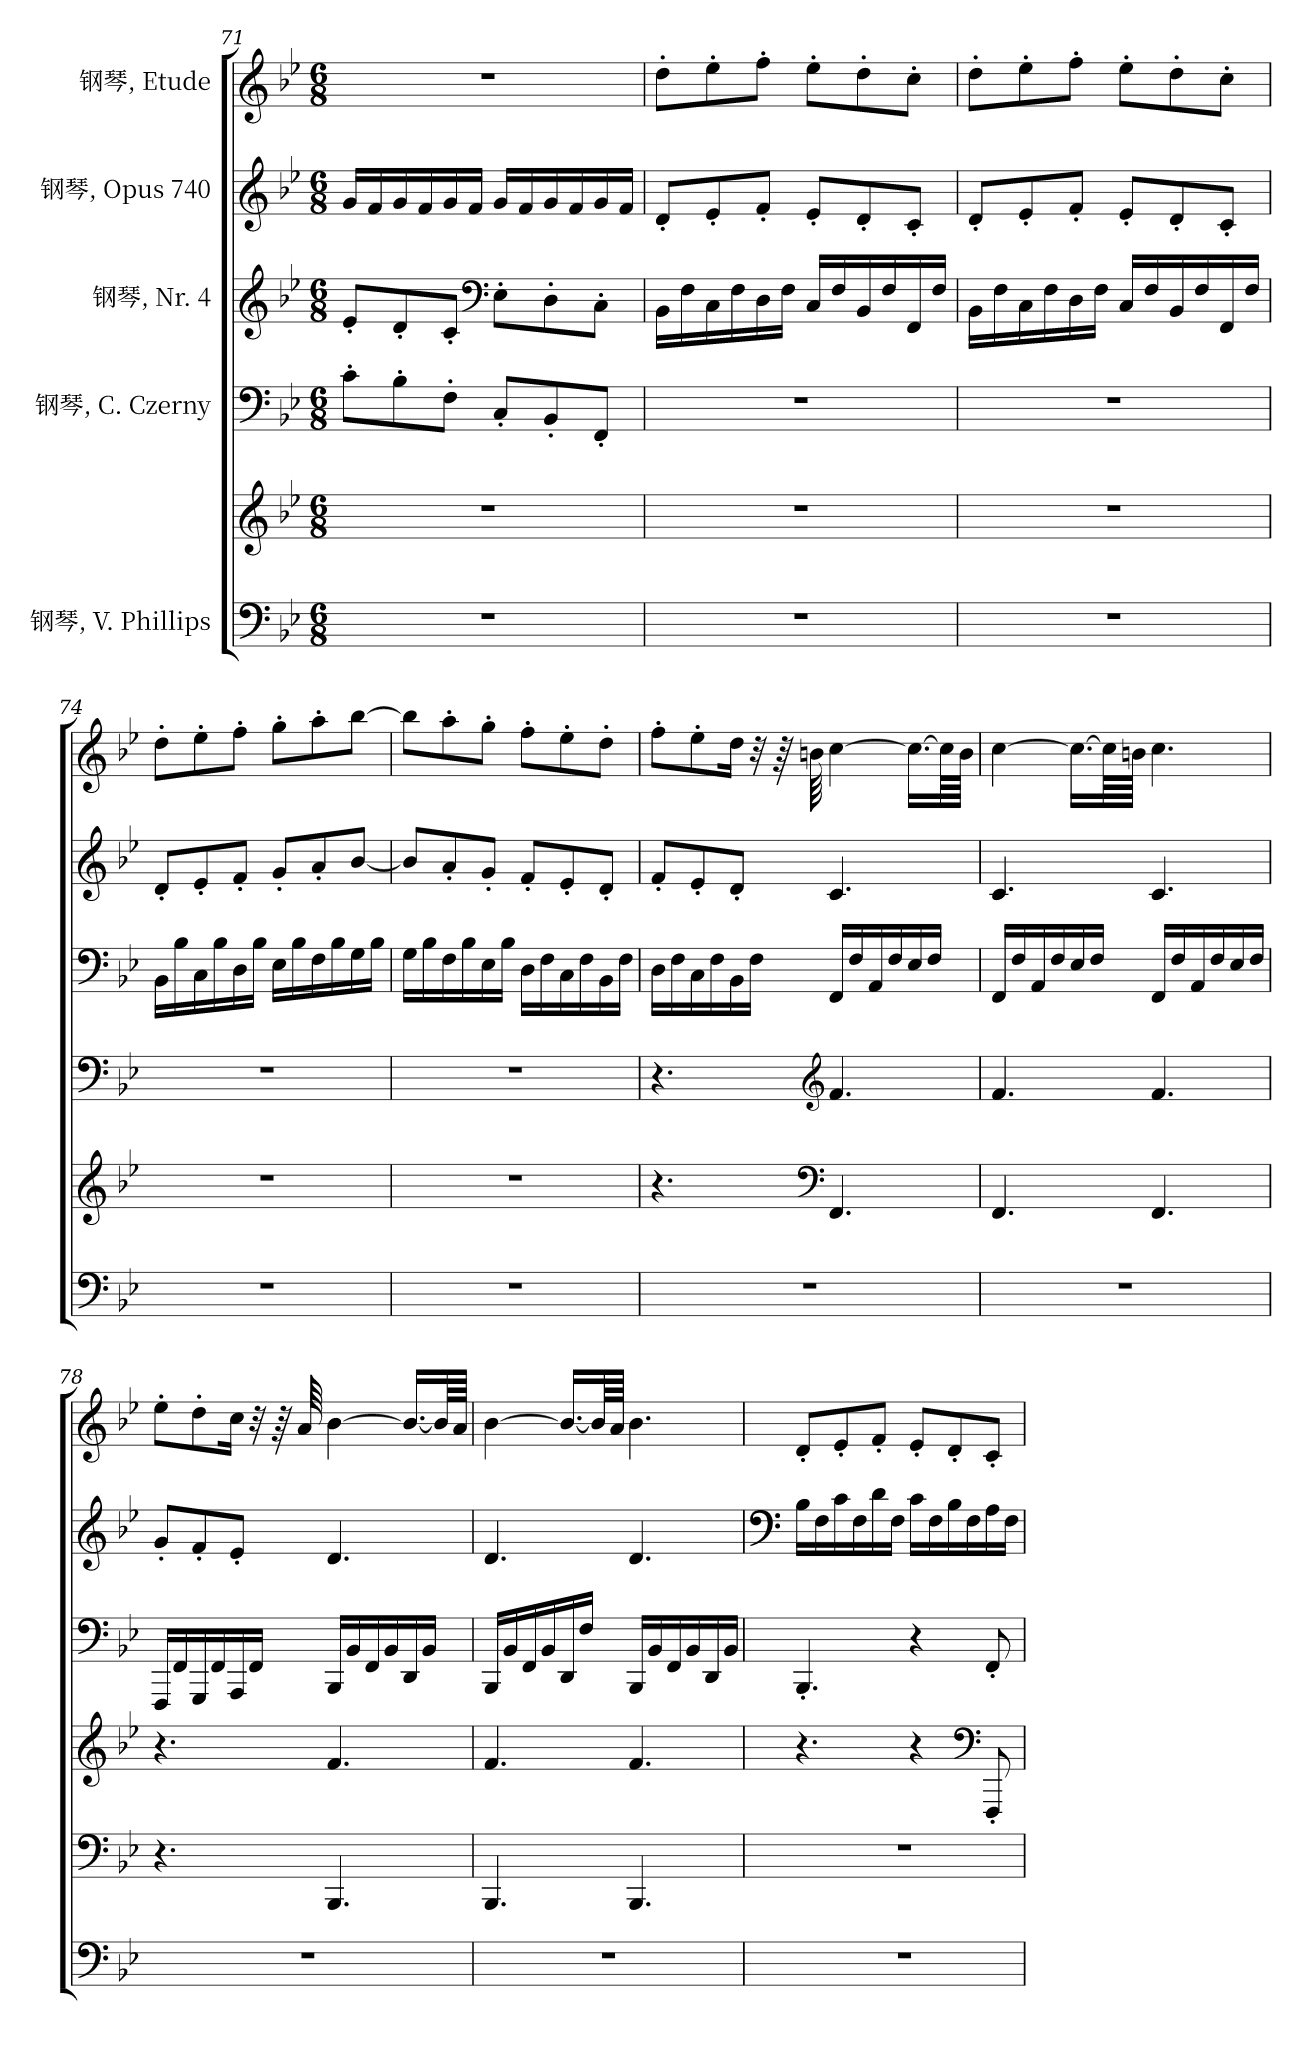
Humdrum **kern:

**kern	**kern	**kern	**kern	**kern	**kern
*part5	*part5	*part4	*part3	*part2	*part1
*staff6	*staff5	*staff4	*staff3	*staff2	*staff1
*I"钢琴, V. Phillips	*	*I"钢琴, C. Czerny	*I"钢琴, Nr. 4	*I"钢琴, Opus 740	*I"钢琴, Etude
*clefF4	*clefG2	*clefF4	*clefG2	*clefG2	*clefG2
*k[b-e-]	*k[b-e-]	*k[b-e-]	*k[b-e-]	*k[b-e-]	*k[b-e-]
*M6/8	*M6/8	*M6/8	*M6/8	*M6/8	*M6/8
=71	=71	=71	=71	=71	=71
2.r	2.r	8c'\L	8e-'/L	16g/LL	2.r
.	.	.	.	16f/	.
.	.	8B-'\	8d'/	16g/	.
.	.	.	.	16f/	.
.	.	8F'\J	8c'/J	16g/	.
.	.	.	.	16f/JJ	.
*	*	*	*clefF4	*	*
.	.	8C'/L	8E-'\L	16g/LL	.
.	.	.	.	16f/	.
.	.	8BB-'/	8D'\	16g/	.
.	.	.	.	16f/	.
.	.	8FF'/J	8C'\J	16g/	.
.	.	.	.	16f/JJ	.
=72	=72	=72	=72	=72	=72
2.r	2.r	2.r	16BB-\LL	8d'/L	8dd'\L
.	.	.	16F\	.	.
.	.	.	16C\	8e-'/	8ee-'\
.	.	.	16F\	.	.
.	.	.	16D\	8f'/J	8ff'\J
.	.	.	16F\JJ	.	.
.	.	.	16C/LL	8e-'/L	8ee-'\L
.	.	.	16F/	.	.
.	.	.	16BB-/	8d'/	8dd'\
.	.	.	16F/	.	.
.	.	.	16FF/	8c'/J	8cc'\J
.	.	.	16F/JJ	.	.
!!LO:LB:g=z
=73	=73	=73	=73	=73	=73
2.r	2.r	2.r	16BB-\LL	8d'/L	8dd'\L
.	.	.	16F\	.	.
.	.	.	16C\	8e-'/	8ee-'\
.	.	.	16F\	.	.
.	.	.	16D\	8f'/J	8ff'\J
.	.	.	16F\JJ	.	.
.	.	.	16C/LL	8e-'/L	8ee-'\L
.	.	.	16F/	.	.
.	.	.	16BB-/	8d'/	8dd'\
.	.	.	16F/	.	.
.	.	.	16FF/	8c'/J	8cc'\J
.	.	.	16F/JJ	.	.
=74	=74	=74	=74	=74	=74
2.r	2.r	2.r	16BB-\LL	8d'/L	8dd'\L
.	.	.	16B-\	.	.
.	.	.	16C\	8e-'/	8ee-'\
.	.	.	16B-\	.	.
.	.	.	16D\	8f'/J	8ff'\J
.	.	.	16B-\JJ	.	.
.	.	.	16E-\LL	8g'/L	8gg'\L
.	.	.	16B-\	.	.
.	.	.	16F\	8a'/	8aa'\
.	.	.	16B-\	.	.
.	.	.	16G\	[8b-/J	[8bb-\J
.	.	.	16B-\JJ	.	.
=75	=75	=75	=75	=75	=75
2.r	2.r	2.r	16G\LL	8b-/L]	8bb-\L]
.	.	.	16B-\	.	.
.	.	.	16F\	8a'/	8aa'\
.	.	.	16B-\	.	.
.	.	.	16E-\	8g'/J	8gg'\J
.	.	.	16B-\JJ	.	.
.	.	.	16D\LL	8f'/L	8ff'\L
.	.	.	16F\	.	.
.	.	.	16C\	8e-'/	8ee-'\
.	.	.	16F\	.	.
.	.	.	16BB-\	8d'/J	8dd'\J
.	.	.	16F\JJ	.	.
!!LO:PB:g=z
=76	=76	=76	=76	=76	=76
2.r	4.r	4.r	16D\LL	8f'/L	8ff'\L
.	.	.	16F\	.	.
.	.	.	16C\	8e-'/	8ee-'\
.	.	.	16F\	.	.
.	.	.	16BB-\	8d'/J	16dd\Jk
.	.	.	16F\JJ	.	32r
.	.	.	.	.	64r
.	.	.	.	.	64bn\
*	*clefF4	*clefG2	*	*	*
.	4.FF/	4.f/	16FF/LL	4.c/	[4cc\
.	.	.	16F/	.	.
.	.	.	16AA/	.	.
.	.	.	16F/	.	.
.	.	.	16E-/	.	16.cc\LL_
.	.	.	16F/JJ	.	.
.	.	.	.	.	64cc\LL]
.	.	.	.	.	64b\JJJJ
=77	=77	=77	=77	=77	=77
2.r	4.FF/	4.f/	16FF/LL	4.c/	[4cc\
.	.	.	16F/	.	.
.	.	.	16AA/	.	.
.	.	.	16F/	.	.
.	.	.	16E-/	.	16.cc\LL_
.	.	.	16F/JJ	.	.
.	.	.	.	.	64cc\LL]
.	.	.	.	.	64bn\JJJJ
.	4.FF/	4.f/	16FF/LL	4.c/	4.cc\
.	.	.	16F/	.	.
.	.	.	16AA/	.	.
.	.	.	16F/	.	.
.	.	.	16E-/	.	.
.	.	.	16F/JJ	.	.
!!LO:LB:g=z
=78	=78	=78	=78	=78	=78
*	*	*	*	*	*MM144
2.r	4.r	4.r	16FFF/LL	8g'/L	8ee-'\L
.	.	.	16FF/	.	.
.	.	.	16GGG/	8f'/	8dd'\
.	.	.	16FF/	.	.
.	.	.	16AAA/	8e-'/J	16cc\Jk
.	.	.	16FF/JJ	.	32r
.	.	.	.	.	64r
.	.	.	.	.	64a/
*	*	*	*	*	*MM148
.	4.BBB-/	4.f/	16BBB-/LL	4.d/	[4b-\
.	.	.	16BB-/	.	.
.	.	.	16FF/	.	.
.	.	.	16BB-/	.	.
.	.	.	16DD/	.	16.b-/LL_
.	.	.	16BB-/JJ	.	.
.	.	.	.	.	64b-/LL]
.	.	.	.	.	64a/JJJJ
=79	=79	=79	=79	=79	=79
2.r	4.BBB-/	4.f/	16BBB-/LL	4.d/	[4b-\
.	.	.	16BB-/	.	.
.	.	.	16FF/	.	.
.	.	.	16BB-/	.	.
.	.	.	16DD/	.	16.b-/LL_
.	.	.	16F/JJ	.	.
.	.	.	.	.	64b-/LL]
.	.	.	.	.	64a/JJJJ
.	4.BBB-/	4.f/	16BBB-/LL	4.d/	4.b-\
.	.	.	16BB-/	.	.
.	.	.	16FF/	.	.
.	.	.	16BB-/	.	.
.	.	.	16DD/	.	.
.	.	.	16BB-/JJ	.	.
!!LO:PB:g=z
=80	=80	=80	=80	=80	=80
*	*	*	*	*clefF4	*
2.r	2.r	4.r	4.BBB-'/	16B-\LL	8d'/L
.	.	.	.	16F\	.
.	.	.	.	16c\	8e-'/
.	.	.	.	16F\	.
.	.	.	.	16d\	8f'/J
.	.	.	.	16F\JJ	.
.	.	4r	4r	16c\LL	8e-'/L
.	.	.	.	16F\	.
.	.	.	.	16B-\	8d'/
.	.	.	.	16F\	.
*	*	*clefF4	*	*	*
.	.	8FFF'/	8FF'/	16A\	8c'/J
.	.	.	.	16F\JJ	.
=	=	=	=	=	=
*-	*-	*-	*-	*-	*-
